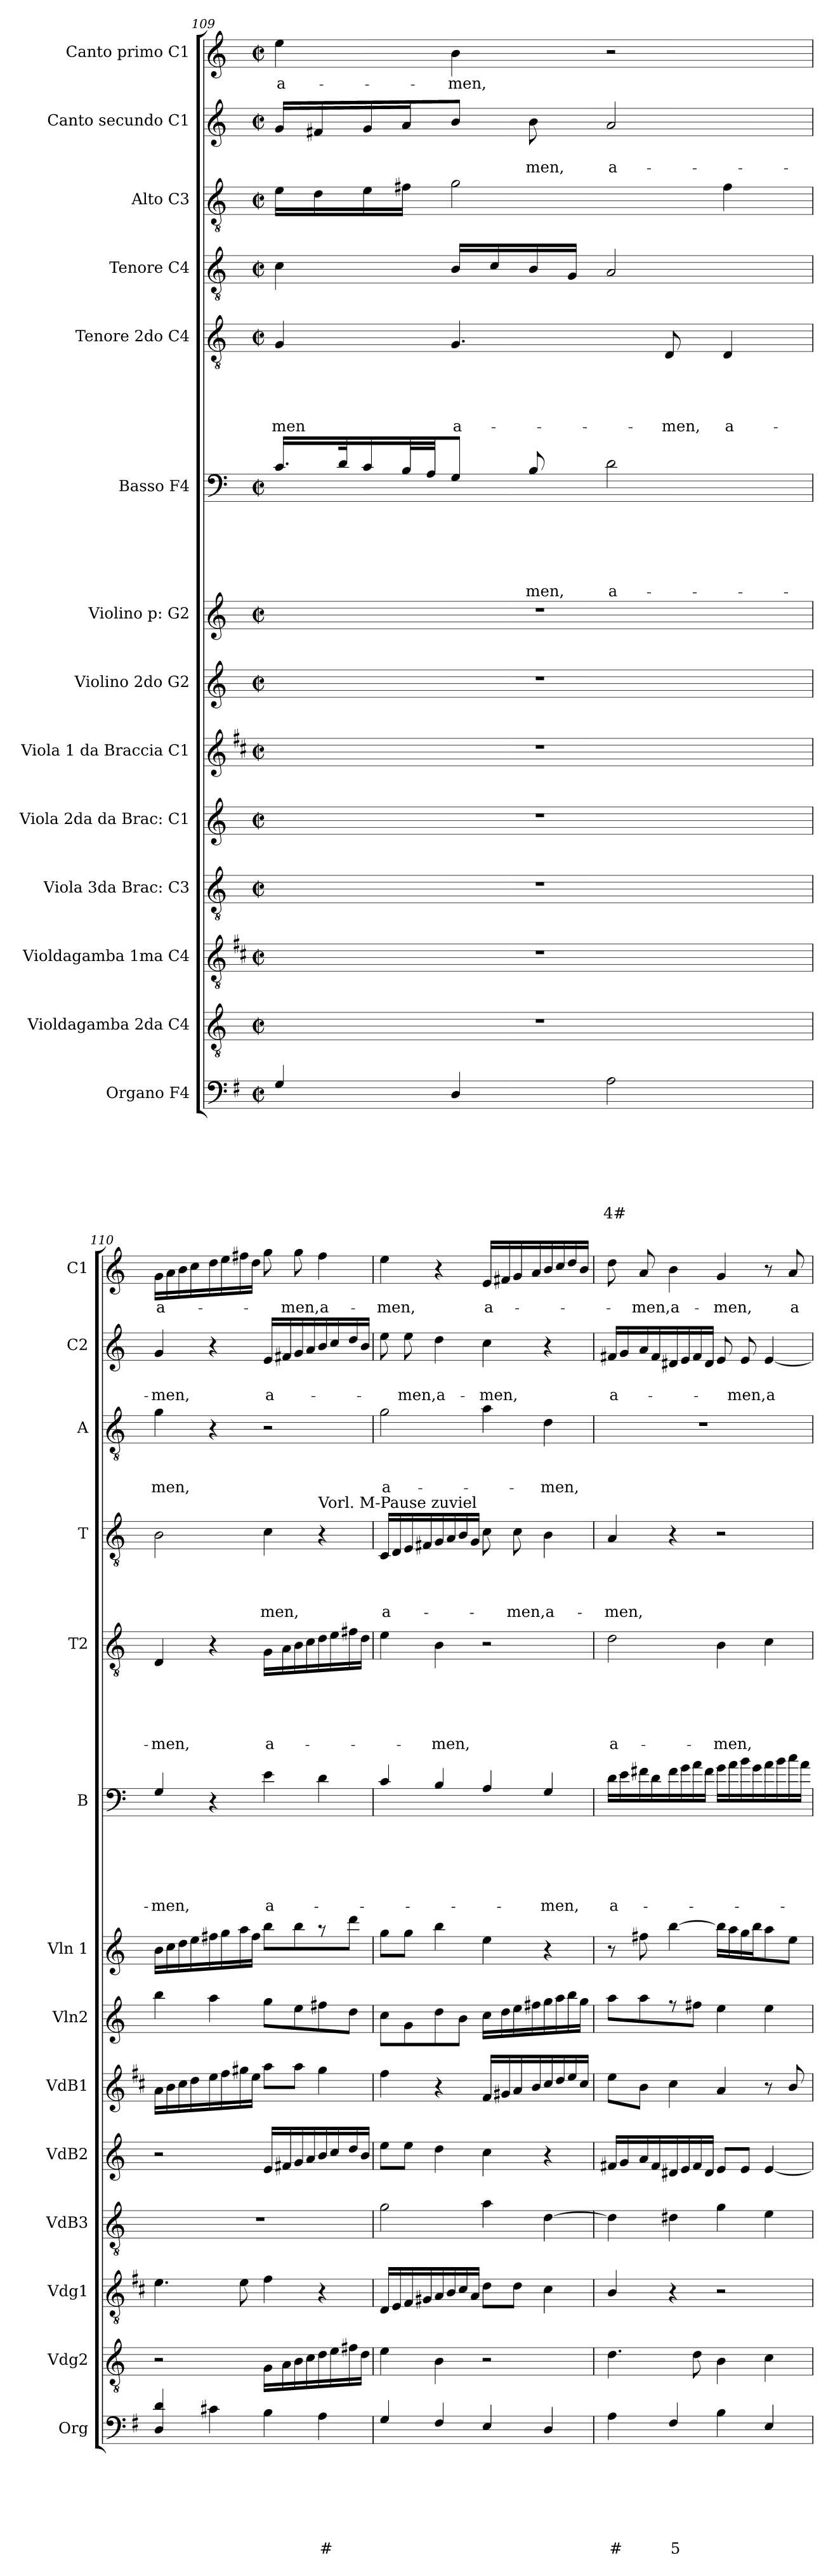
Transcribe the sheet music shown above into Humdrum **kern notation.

**kern	**text	**text	**text	**text	**text	**text	**text	**kern	**kern	**kern	**kern	**kern	**kern	**kern	**kern	**text	**text	**text	**text	**text	**text	**kern	**text	**text	**text	**text	**text	**kern	**text	**text	**text	**text	**kern	**text	**text	**text	**kern	**text	**text	**kern	**text
*part14	*part14	*part14	*part14	*part14	*part14	*part14	*part14	*part13	*part12	*part11	*part10	*part9	*part8	*part7	*part6	*part6	*part6	*part6	*part6	*part6	*part6	*part5	*part5	*part5	*part5	*part5	*part5	*part4	*part4	*part4	*part4	*part4	*part3	*part3	*part3	*part3	*part2	*part2	*part2	*part1	*part1
*staff14	*staff14	*staff14	*staff14	*staff14	*staff14	*staff14	*staff14	*staff13	*staff12	*staff11	*staff10	*staff9	*staff8	*staff7	*staff6	*staff6	*staff6	*staff6	*staff6	*staff6	*staff6	*staff5	*staff5	*staff5	*staff5	*staff5	*staff5	*staff4	*staff4	*staff4	*staff4	*staff4	*staff3	*staff3	*staff3	*staff3	*staff2	*staff2	*staff2	*staff1	*staff1
*I"Organo F4	*	*	*	*	*	*	*	*I"Violdagamba 2da C4	*I"Violdagamba 1ma C4	*I"Viola 3da Brac: C3	*I"Viola 2da da Brac: C1	*I"Viola 1 da Braccia C1	*I"Violino 2do G2	*I"Violino p: G2	*I"Basso F4	*	*	*	*	*	*	*I"Tenore 2do C4	*	*	*	*	*	*I"Tenore C4	*	*	*	*	*I"Alto C3	*	*	*	*I"Canto secundo C1	*	*	*I"Canto primo C1	*
*I'Org	*	*	*	*	*	*	*	*I'Vdg2	*I'Vdg1	*I'VdB3	*I'VdB2	*I'VdB1	*I'Vln2	*I'Vln 1	*I'B	*	*	*	*	*	*	*I'T2	*	*	*	*	*	*I'T	*	*	*	*	*I'A	*	*	*	*I'C2	*	*	*I'C1	*
!!LO:PB:g=z
*clefF4	*	*	*	*	*	*	*	*clefGv2	*clefGv2	*clefGv2	*clefG2	*clefG2	*clefG2	*clefG2	*clefF4	*	*	*	*	*	*	*clefGv2	*	*	*	*	*	*clefGv2	*	*	*	*	*clefGv2	*	*	*	*clefG2	*	*	*clefG2	*
*ITrd4c7	*	*	*	*	*	*	*	*	*ITrd1c2	*	*	*ITrd1c2	*	*	*ITrd8c14	*	*	*	*	*	*	*	*	*	*	*	*	*	*	*	*	*	*	*	*	*	*	*	*	*	*
*k[]	*	*	*	*	*	*	*	*k[]	*k[]	*k[]	*k[]	*k[]	*k[]	*k[]	*k[]	*	*	*	*	*	*	*k[]	*	*	*	*	*	*k[]	*	*	*	*	*k[]	*	*	*	*k[]	*	*	*k[]	*
*C:	*	*	*	*	*	*	*	*C:	*C:	*C:	*C:	*C:	*C:	*C:	*C:	*	*	*	*	*	*	*C:	*	*	*	*	*	*C:	*	*	*	*	*C:	*	*	*	*C:	*	*	*C:	*
*M2/2	*	*	*	*	*	*	*	*M2/2	*M2/2	*M2/2	*M2/2	*M2/2	*M2/2	*M2/2	*M2/2	*	*	*	*	*	*	*M2/2	*	*	*	*	*	*M2/2	*	*	*	*	*M2/2	*	*	*	*M2/2	*	*	*M2/2	*
*met(c|)	*	*	*	*	*	*	*	*met(c|)	*met(c|)	*met(c|)	*met(c|)	*met(c|)	*met(c|)	*met(c|)	*met(c|)	*	*	*	*	*	*	*met(c|)	*	*	*	*	*	*met(c|)	*	*	*	*	*met(c|)	*	*	*	*met(c|)	*	*	*met(c|)	*
=109	=109	=109	=109	=109	=109	=109	=109	=109	=109	=109	=109	=109	=109	=109	=109	=109	=109	=109	=109	=109	=109	=109	=109	=109	=109	=109	=109	=109	=109	=109	=109	=109	=109	=109	=109	=109	=109	=109	=109	=109	=109
!	!	!	!	!	!	!	!	!	!	!	!	!	!	!	!	!	!	!	!	!	!	!	!	!	!	!	!LO:LY:b	!	!	!	!	!	!	!	!	!	!	!	!	!	!LO:LY:b
4C/	.	.	.	.	.	.	.	1r	1r	1r	1r	1r	1r	1r	16.C/LL	.	.	.	.	.	.	4G/	.	.	.	.	-men	4c\	.	.	.	.	16e\LL	.	.	.	16g/LL	.	.	4ee\	a-
.	.	.	.	.	.	.	.	.	.	.	.	.	.	.	.	.	.	.	.	.	.	.	.	.	.	.	.	.	.	.	.	.	16d\	.	.	.	16f#X/	.	.	.	.
.	.	.	.	.	.	.	.	.	.	.	.	.	.	.	32D/k	.	.	.	.	.	.	.	.	.	.	.	.	.	.	.	.	.	.	.	.	.	.	.	.	.	.
.	.	.	.	.	.	.	.	.	.	.	.	.	.	.	16C/	.	.	.	.	.	.	.	.	.	.	.	.	.	.	.	.	.	16e\	.	.	.	16g/	.	.	.	.
.	.	.	.	.	.	.	.	.	.	.	.	.	.	.	32BB/L	.	.	.	.	.	.	.	.	.	.	.	.	.	.	.	.	.	16f#X\JJ	.	.	.	16a/J	.	.	.	.
.	.	.	.	.	.	.	.	.	.	.	.	.	.	.	32AA/JJ	.	.	.	.	.	.	.	.	.	.	.	.	.	.	.	.	.	.	.	.	.	.	.	.	.	.
!	!	!	!	!	!	!	!	!	!	!	!	!	!	!	!	!	!	!	!	!	!	!	!	!	!	!	!LO:LY:b	!	!	!	!	!	!	!	!	!	!	!	!	!	!LO:LY:b
4GG/	.	.	.	.	.	.	.	.	.	.	.	.	.	.	8GG/J	.	.	.	.	.	.	4.G/	.	.	.	.	a-	16B/LL	.	.	.	.	2g\	.	.	.	8b/J	.	.	4b\	-men,
.	.	.	.	.	.	.	.	.	.	.	.	.	.	.	.	.	.	.	.	.	.	.	.	.	.	.	.	16c/	.	.	.	.	.	.	.	.	.	.	.	.	.
!	!	!	!	!	!	!	!	!	!	!	!	!	!	!	!	!	!	!	!	!	!LO:LY:b	!	!	!	!	!	!	!	!	!	!	!	!	!	!	!	!	!	!LO:LY:b	!	!
.	.	.	.	.	.	.	.	.	.	.	.	.	.	.	8BB/	.	.	.	.	.	-men,	.	.	.	.	.	.	16B/	.	.	.	.	.	.	.	.	8b\	.	-men,	.	.
.	.	.	.	.	.	.	.	.	.	.	.	.	.	.	.	.	.	.	.	.	.	.	.	.	.	.	.	16G/JJ	.	.	.	.	.	.	.	.	.	.	.	.	.
!	!	!	!	!	!	!	!LO:LY:b	!	!	!	!	!	!	!	!	!	!	!	!	!	!LO:LY:b	!	!	!	!	!	!	!	!	!	!	!	!	!	!	!	!	!	!LO:LY:b	!	!
2D\	.	.	.	.	.	.	4#	.	.	.	.	.	.	.	2D\	.	.	.	.	.	a-	.	.	.	.	.	.	2A/	.	.	.	.	.	.	.	.	2a/	.	a-	2r	.
!	!	!	!	!	!	!	!	!	!	!	!	!	!	!	!	!	!	!	!	!	!	!	!	!	!	!	!LO:LY:b	!	!	!	!	!	!	!	!	!	!	!	!	!	!
.	.	.	.	.	.	.	.	.	.	.	.	.	.	.	.	.	.	.	.	.	.	8D/	.	.	.	.	-men,	.	.	.	.	.	.	.	.	.	.	.	.	.	.
!	!	!	!	!	!	!	!	!	!	!	!	!	!	!	!	!	!	!	!	!	!	!	!	!	!	!	!LO:LY:b	!	!	!	!	!	!	!	!	!	!	!	!	!	!
.	.	.	.	.	.	.	.	.	.	.	.	.	.	.	.	.	.	.	.	.	.	4D/	.	.	.	.	a-	.	.	.	.	.	4f#\	.	.	.	.	.	.	.	.
=110	=110	=110	=110	=110	=110	=110	=110	=110	=110	=110	=110	=110	=110	=110	=110	=110	=110	=110	=110	=110	=110	=110	=110	=110	=110	=110	=110	=110	=110	=110	=110	=110	=110	=110	=110	=110	=110	=110	=110	=110	=110
!	!	!	!	!	!	!	!	!	!	!	!	!	!	!	!	!	!	!	!	!	!LO:LY:b	!	!	!	!	!	!LO:LY:b	!	!	!	!	!	!	!	!	!LO:LY:b	!	!	!LO:LY:b	!	!LO:LY:b
4GG/ 4G/	.	.	.	.	.	.	.	2r	4.d\	1r	2r	16g\LL	4bb\	16b\LL	4GG/	.	.	.	.	.	-men,	4D/	.	.	.	.	-men,	2B\	.	.	.	.	4g\	.	.	-men,	4g/	.	-men,	16g\LL	a-
.	.	.	.	.	.	.	.	.	.	.	.	16a\	.	16cc\	.	.	.	.	.	.	.	.	.	.	.	.	.	.	.	.	.	.	.	.	.	.	.	.	.	16a\	.
.	.	.	.	.	.	.	.	.	.	.	.	16b\	.	16dd\	.	.	.	.	.	.	.	.	.	.	.	.	.	.	.	.	.	.	.	.	.	.	.	.	.	16b\	.
.	.	.	.	.	.	.	.	.	.	.	.	16cc\	.	16ee\	.	.	.	.	.	.	.	.	.	.	.	.	.	.	.	.	.	.	.	.	.	.	.	.	.	16cc\	.
4F#X\	.	.	.	.	.	.	.	.	.	.	.	16dd\	4aa\	16ff#X\	4r	.	.	.	.	.	.	4r	.	.	.	.	.	.	.	.	.	.	4r	.	.	.	4r	.	.	16dd\	.
.	.	.	.	.	.	.	.	.	.	.	.	16ee\	.	16gg\	.	.	.	.	.	.	.	.	.	.	.	.	.	.	.	.	.	.	.	.	.	.	.	.	.	16ee\	.
.	.	.	.	.	.	.	.	.	8d\	.	.	16ff#X\	.	16aa\	.	.	.	.	.	.	.	.	.	.	.	.	.	.	.	.	.	.	.	.	.	.	.	.	.	16ff#X\	.
.	.	.	.	.	.	.	.	.	.	.	.	16dd\JJ	.	16ff#\JJ	.	.	.	.	.	.	.	.	.	.	.	.	.	.	.	.	.	.	.	.	.	.	.	.	.	16dd\JJ	.
!	!	!	!	!	!	!	!	!	!	!	!	!	!	!	!	!	!	!	!	!	!LO:LY:b	!	!	!	!	!	!LO:LY:b	!	!	!	!	!LO:LY:b	!	!	!	!	!	!	!LO:LY:b	!	!
4E\	.	.	.	.	.	.	.	16G\LL	4e\	.	16e/LL	8gg\L	8gg\L	8bb\L	4E\	.	.	.	.	.	a-	16G\LL	.	.	.	.	a-	4c\	.	.	.	-men,	2r	.	.	.	16e/LL	.	a-	8gg\	.
.	.	.	.	.	.	.	.	16A\	.	.	16f#X/	.	.	.	.	.	.	.	.	.	.	16A\	.	.	.	.	.	.	.	.	.	.	.	.	.	.	16f#X/	.	.	.	.
!	!	!	!	!	!	!	!	!	!	!	!	!	!	!	!	!	!	!	!	!	!	!	!	!	!	!	!	!	!	!	!	!	!	!	!	!	!	!	!	!	!LO:LY:b
.	.	.	.	.	.	.	.	16B\	.	.	16g/	8gg\J	8ee\	8bb\	.	.	.	.	.	.	.	16B\	.	.	.	.	.	.	.	.	.	.	.	.	.	.	16g/	.	.	8gg\	-men,
.	.	.	.	.	.	.	.	16c\	.	.	16a/	.	.	.	.	.	.	.	.	.	.	16c\	.	.	.	.	.	.	.	.	.	.	.	.	.	.	16a/	.	.	.	.
!	!	!	!	!	!	!	!	!	!	!	!	!	!	!	!	!	!	!	!	!	!	!	!	!	!	!	!	!LO:TX:a:t=Vorl. M-Pause zuviel	!	!	!	!	!	!	!	!	!	!	!	!	!
!	!	!	!	!	!	!	!LO:LY:b	!	!	!	!	!	!	!	!	!	!	!	!	!	!	!	!	!	!	!	!	!	!	!	!	!	!	!	!	!	!	!	!	!	!LO:LY:b
4D\	.	.	.	.	.	.	#	16d\	4r	.	16b/	4ff#\	8ff#X\	8r	4D\	.	.	.	.	.	.	16d\	.	.	.	.	.	4r	.	.	.	.	.	.	.	.	16b/	.	.	4ff#\	a-
.	.	.	.	.	.	.	.	16e\	.	.	16cc/	.	.	.	.	.	.	.	.	.	.	16e\	.	.	.	.	.	.	.	.	.	.	.	.	.	.	16cc/	.	.	.	.
.	.	.	.	.	.	.	.	16f#X\	.	.	16dd/	.	8dd\J	8ddd\J	.	.	.	.	.	.	.	16f#X\	.	.	.	.	.	.	.	.	.	.	.	.	.	.	16dd/	.	.	.	.
.	.	.	.	.	.	.	.	16d\JJ	.	.	16b/JJ	.	.	.	.	.	.	.	.	.	.	16d\JJ	.	.	.	.	.	.	.	.	.	.	.	.	.	.	16b/JJ	.	.	.	.
=111	=111	=111	=111	=111	=111	=111	=111	=111	=111	=111	=111	=111	=111	=111	=111	=111	=111	=111	=111	=111	=111	=111	=111	=111	=111	=111	=111	=111	=111	=111	=111	=111	=111	=111	=111	=111	=111	=111	=111	=111	=111
!	!	!	!	!	!	!	!	!	!	!	!	!	!	!	!	!	!	!	!	!	!	!	!	!	!	!	!	!	!	!	!	!LO:LY:b	!	!	!	!LO:LY:b	!	!	!	!	!LO:LY:b
4C/	.	.	.	.	.	.	.	4e\	16C/LL	2g\	8ee\L	4ee\	8cc\L	8gg\L	4C/	.	.	.	.	.	.	4e\	.	.	.	.	.	16C/LL	.	.	.	a-	2g\	.	.	a-	8ee\	.	.	4ee\	-men,
.	.	.	.	.	.	.	.	.	16D/	.	.	.	.	.	.	.	.	.	.	.	.	.	.	.	.	.	.	16D/	.	.	.	.	.	.	.	.	.	.	.	.	.
!	!	!	!	!	!	!	!	!	!	!	!	!	!	!	!	!	!	!	!	!	!	!	!	!	!	!	!	!	!	!	!	!	!	!	!	!	!	!	!LO:LY:b	!	!
.	.	.	.	.	.	.	.	.	16E/	.	8ee\J	.	8g\	8gg\J	.	.	.	.	.	.	.	.	.	.	.	.	.	16E/	.	.	.	.	.	.	.	.	8ee\	.	-men,	.	.
.	.	.	.	.	.	.	.	.	16F#X/	.	.	.	.	.	.	.	.	.	.	.	.	.	.	.	.	.	.	16F#X/	.	.	.	.	.	.	.	.	.	.	.	.	.
!	!	!	!	!	!	!	!	!	!	!	!	!	!	!	!	!	!	!	!	!	!	!	!	!	!	!	!LO:LY:b	!	!	!	!	!	!	!	!	!	!	!	!LO:LY:b	!	!
4BB/	.	.	.	.	.	.	.	4B\	16G/	.	4dd\	4r	8dd\	4bb\	4BB/	.	.	.	.	.	.	4B\	.	.	.	.	-men,	16G/	.	.	.	.	.	.	.	.	4dd\	.	a-	4r	.
.	.	.	.	.	.	.	.	.	16A/	.	.	.	.	.	.	.	.	.	.	.	.	.	.	.	.	.	.	16A/	.	.	.	.	.	.	.	.	.	.	.	.	.
.	.	.	.	.	.	.	.	.	16B/	.	.	.	8b\J	.	.	.	.	.	.	.	.	.	.	.	.	.	.	16B/	.	.	.	.	.	.	.	.	.	.	.	.	.
.	.	.	.	.	.	.	.	.	16G/JJ	.	.	.	.	.	.	.	.	.	.	.	.	.	.	.	.	.	.	16G/JJ	.	.	.	.	.	.	.	.	.	.	.	.	.
!	!	!	!	!	!	!	!	!	!	!	!	!	!	!	!	!	!	!	!	!	!	!	!	!	!	!	!	!	!	!	!	!	!	!	!	!	!	!	!LO:LY:b	!	!LO:LY:b
4AA/	.	.	.	.	.	.	.	2r	8c\L	4a\	4cc\	16e/LL	16cc\LL	4ee\	4AA/	.	.	.	.	.	.	2r	.	.	.	.	.	8c\	.	.	.	.	4a\	.	.	.	4cc\	.	-men,	16e/LL	a-
.	.	.	.	.	.	.	.	.	.	.	.	16f#X/	16dd\	.	.	.	.	.	.	.	.	.	.	.	.	.	.	.	.	.	.	.	.	.	.	.	.	.	.	16f#X/	.
!	!	!	!	!	!	!	!	!	!	!	!	!	!	!	!	!	!	!	!	!	!	!	!	!	!	!	!	!	!	!	!	!LO:LY:b	!	!	!	!	!	!	!	!	!
.	.	.	.	.	.	.	.	.	8c\J	.	.	16g/	16ee\	.	.	.	.	.	.	.	.	.	.	.	.	.	.	8c\	.	.	.	-men,	.	.	.	.	.	.	.	16g/	.
.	.	.	.	.	.	.	.	.	.	.	.	16a/	16ff#X\	.	.	.	.	.	.	.	.	.	.	.	.	.	.	.	.	.	.	.	.	.	.	.	.	.	.	16a/	.
!	!	!	!	!	!	!	!	!	!	!	!	!	!	!	!	!	!	!	!	!	!LO:LY:b	!	!	!	!	!	!	!	!	!	!	!LO:LY:b	!	!	!	!LO:LY:b	!	!	!	!	!
4GG/	.	.	.	.	.	.	.	.	4B\	[4d\	4r	16b/	16gg\	4r	4GG/	.	.	.	.	.	-men,	.	.	.	.	.	.	4B\	.	.	.	a-	4d\	.	.	-men,	4r	.	.	16b/	.
.	.	.	.	.	.	.	.	.	.	.	.	16cc/	16aa\	.	.	.	.	.	.	.	.	.	.	.	.	.	.	.	.	.	.	.	.	.	.	.	.	.	.	16cc/	.
.	.	.	.	.	.	.	.	.	.	.	.	16dd/	16bb\	.	.	.	.	.	.	.	.	.	.	.	.	.	.	.	.	.	.	.	.	.	.	.	.	.	.	16dd/	.
.	.	.	.	.	.	.	.	.	.	.	.	16b/JJ	16gg\JJ	.	.	.	.	.	.	.	.	.	.	.	.	.	.	.	.	.	.	.	.	.	.	.	.	.	.	16b/JJ	.
!!LO:PB:g=z
=112	=112	=112	=112	=112	=112	=112	=112	=112	=112	=112	=112	=112	=112	=112	=112	=112	=112	=112	=112	=112	=112	=112	=112	=112	=112	=112	=112	=112	=112	=112	=112	=112	=112	=112	=112	=112	=112	=112	=112	=112	=112
!	!	!	!	!	!	!	!LO:LY:b	!	!	!	!	!	!	!	!	!	!	!	!	!	!LO:LY:b	!	!	!	!	!	!LO:LY:b	!	!	!	!	!LO:LY:b	!	!	!	!	!	!	!LO:LY:b	!	!
4D\	.	.	.	.	.	.	#	4.d\	4A/	4d\]	16f#X/LL	8dd\L	8aa\L	8r	16D\LL	.	.	.	.	.	a-	2d\	.	.	.	.	a-	4A/	.	.	.	-men,	1r	.	.	.	16f#X/LL	.	a-	8dd\	.
.	.	.	.	.	.	.	.	.	.	.	16g/	.	.	.	16E\	.	.	.	.	.	.	.	.	.	.	.	.	.	.	.	.	.	.	.	.	.	16g/	.	.	.	.
!	!	!	!	!	!	!	!	!	!	!	!	!	!	!	!	!	!	!	!	!	!	!	!	!	!	!	!	!	!	!	!	!	!	!	!	!	!	!	!	!	!LO:LY:b
.	.	.	.	.	.	.	.	.	.	.	16a/	8a\J	8aa\	8ff#X\	16F#X\	.	.	.	.	.	.	.	.	.	.	.	.	.	.	.	.	.	.	.	.	.	16a/	.	.	8a/	-men,
.	.	.	.	.	.	.	.	.	.	.	16f#/	.	.	.	16D\	.	.	.	.	.	.	.	.	.	.	.	.	.	.	.	.	.	.	.	.	.	16f#/	.	.	.	.
!	!	!	!	!	!	!	!LO:LY:b	!	!	!	!	!	!	!	!	!	!	!	!	!	!	!	!	!	!	!	!	!	!	!	!	!	!	!	!	!	!	!	!	!	!LO:LY:b
4BB/	.	.	.	.	.	.	5	.	4r	4d#\	16d#X/	4b\	8r	[4bb\	16F#\	.	.	.	.	.	.	.	.	.	.	.	.	4r	.	.	.	.	.	.	.	.	16d#X/	.	.	4b\	a-
.	.	.	.	.	.	.	.	.	.	.	16e/	.	.	.	16G\	.	.	.	.	.	.	.	.	.	.	.	.	.	.	.	.	.	.	.	.	.	16e/	.	.	.	.
.	.	.	.	.	.	.	.	8d\	.	.	16f#/	.	8ff#X\J	.	16A\	.	.	.	.	.	.	.	.	.	.	.	.	.	.	.	.	.	.	.	.	.	16f#/	.	.	.	.
.	.	.	.	.	.	.	.	.	.	.	16d#/JJ	.	.	.	16F#\JJ	.	.	.	.	.	.	.	.	.	.	.	.	.	.	.	.	.	.	.	.	.	16d#/JJ	.	.	.	.
!	!	!	!	!	!	!	!	!	!	!	!	!	!	!	!	!	!	!	!	!	!	!	!	!	!	!	!LO:LY:b	!	!	!	!	!	!	!	!	!	!	!	!	!	!LO:LY:b
4E\	.	.	.	.	.	.	.	4B\	2r	4g\	8e/L	4g/	4ee\	16bb\LL]	16G\LL	.	.	.	.	.	.	4B\	.	.	.	.	-men,	2r	.	.	.	.	.	.	.	.	8e/	.	.	4g/	-men,
.	.	.	.	.	.	.	.	.	.	.	.	.	.	16aa\	16A\	.	.	.	.	.	.	.	.	.	.	.	.	.	.	.	.	.	.	.	.	.	.	.	.	.	.
!	!	!	!	!	!	!	!	!	!	!	!	!	!	!	!	!	!	!	!	!	!	!	!	!	!	!	!	!	!	!	!	!	!	!	!	!	!	!	!LO:LY:b	!	!
.	.	.	.	.	.	.	.	.	.	.	8e/J	.	.	16gg\	16B\	.	.	.	.	.	.	.	.	.	.	.	.	.	.	.	.	.	.	.	.	.	8e/	.	-men,	.	.
.	.	.	.	.	.	.	.	.	.	.	.	.	.	16bb\J	16G\	.	.	.	.	.	.	.	.	.	.	.	.	.	.	.	.	.	.	.	.	.	.	.	.	.	.
!	!	!	!	!	!	!	!	!	!	!	!	!	!	!	!	!	!	!	!	!	!	!	!	!	!	!	!	!	!	!	!	!	!	!	!	!	!	!	!LO:LY:b	!	!
4AA/	.	.	.	.	.	.	.	4c\	.	4e\	[4e/	8r	4ee\	8aa\	16A\	.	.	.	.	.	.	4c\	.	.	.	.	.	.	.	.	.	.	.	.	.	.	[4e/	.	a-	8r	.
.	.	.	.	.	.	.	.	.	.	.	.	.	.	.	16B\	.	.	.	.	.	.	.	.	.	.	.	.	.	.	.	.	.	.	.	.	.	.	.	.	.	.
!	!	!	!	!	!	!	!	!	!	!	!	!	!	!	!	!	!	!	!	!	!	!	!	!	!	!	!	!	!	!	!	!	!	!	!	!	!	!	!	!	!LO:LY:b
.	.	.	.	.	.	.	.	.	.	.	.	8a/	.	8ee\J	16c\	.	.	.	.	.	.	.	.	.	.	.	.	.	.	.	.	.	.	.	.	.	.	.	.	8a/	a-
.	.	.	.	.	.	.	.	.	.	.	.	.	.	.	16A\JJ	.	.	.	.	.	.	.	.	.	.	.	.	.	.	.	.	.	.	.	.	.	.	.	.	.	.
=	=	=	=	=	=	=	=	=	=	=	=	=	=	=	=	=	=	=	=	=	=	=	=	=	=	=	=	=	=	=	=	=	=	=	=	=	=	=	=	=	=
*-	*-	*-	*-	*-	*-	*-	*-	*-	*-	*-	*-	*-	*-	*-	*-	*-	*-	*-	*-	*-	*-	*-	*-	*-	*-	*-	*-	*-	*-	*-	*-	*-	*-	*-	*-	*-	*-	*-	*-	*-	*-
